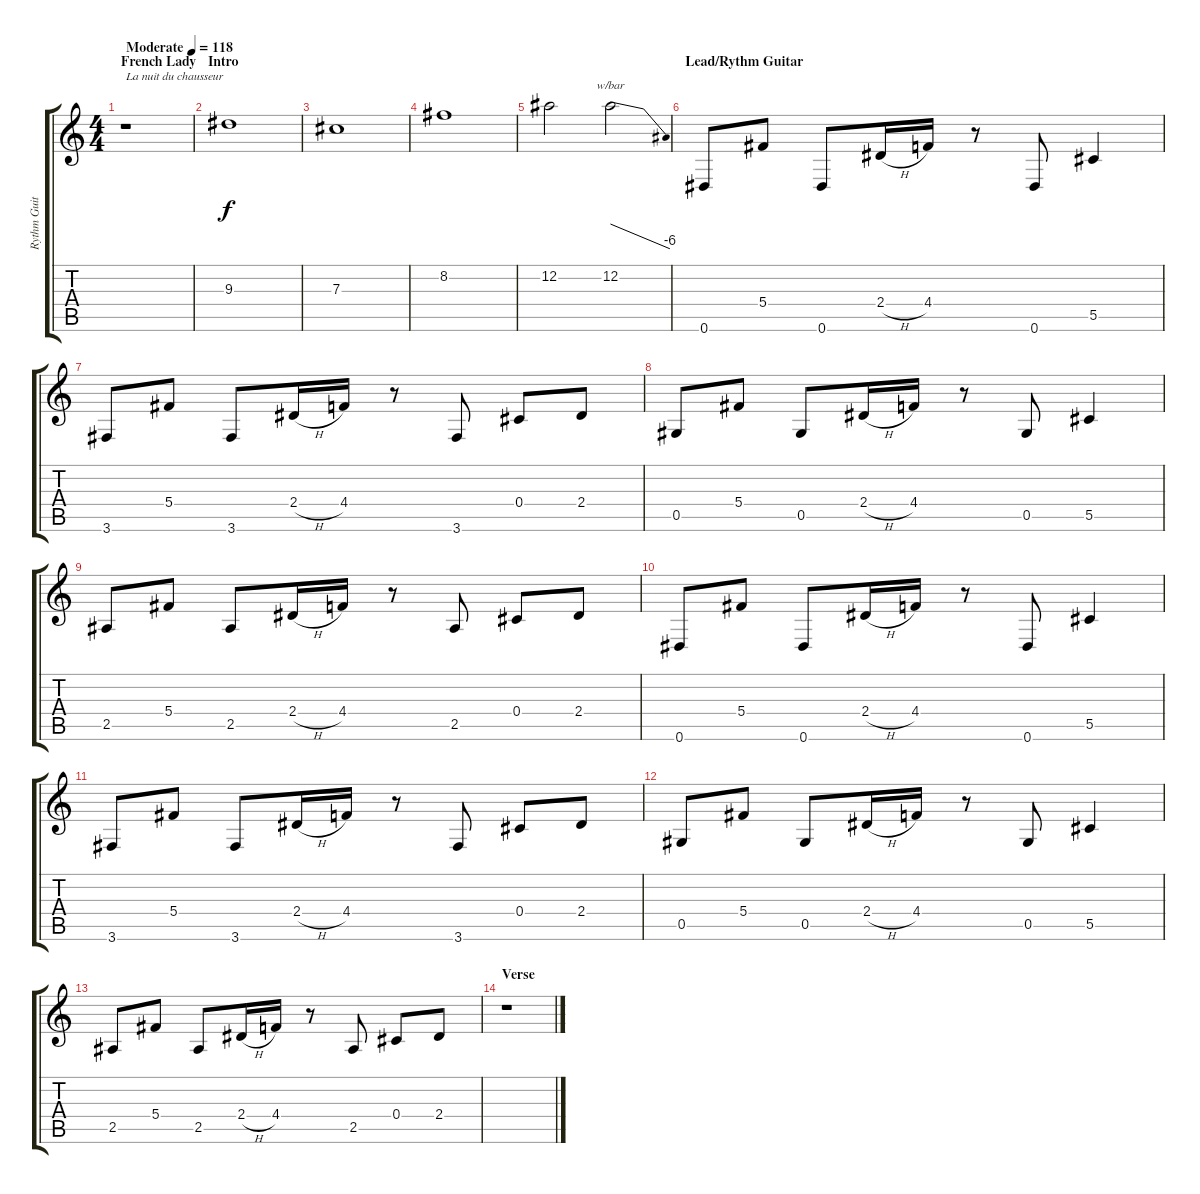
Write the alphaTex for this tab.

\track ("Rythm Guitar ~ Jared" "Rythm Guit") {instrument distortionguitar}
\staff {score tabs}
\tuning (Eb4 Bb3 Gb3 Db3 Ab2 Eb2) {hide}
\ts (4 4)
\section ("" "French Lady")
\tempo (118 "Moderate")
\clef g2
\ks c
r.1{txt "La nuit du chausseur" dy f instrument distortionguitar} |
\section ("" "Intro")
9.3.1 |
7.3.1 |
8.2.1 |
12.2.2 12.2.2{tbe (dive default 0 0 60 -24)} |
\section ("" "Lead/Rythm Guitar")
0.6.8 5.4.8 0.6.8 2.4{h}.16 4.4.16 r.8 0.6.8 5.5.4 |
3.6.8 5.4.8 3.6.8 2.4{h}.16 4.4.16 r.8 3.6.8 0.4.8 2.4.8 |
0.5.8 5.4.8 0.5.8 2.4{h}.16 4.4.16 r.8 0.5.8 5.5.4 |
2.5.8 5.4.8 2.5.8 2.4{h}.16 4.4.16 r.8 2.5.8 0.4.8 2.4.8 |
0.6.8 5.4.8 0.6.8 2.4{h}.16 4.4.16 r.8 0.6.8 5.5.4 |
3.6.8 5.4.8 3.6.8 2.4{h}.16 4.4.16 r.8 3.6.8 0.4.8 2.4.8 |
0.5.8 5.4.8 0.5.8 2.4{h}.16 4.4.16 r.8 0.5.8 5.5.4 |
2.5.8 5.4.8 2.5.8 2.4{h}.16 4.4.16 r.8 2.5.8 0.4.8 2.4.8 |
\section ("" "Verse")
r.1
